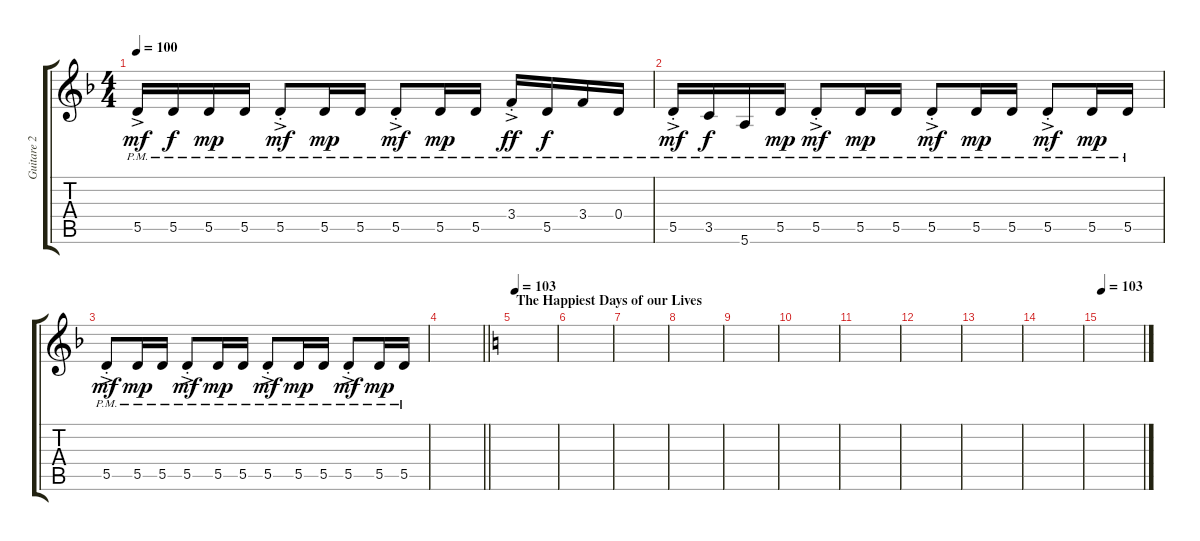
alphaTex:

\track ("Guitare 2" "Guitare 2") {instrument distortionguitar}
\staff {score tabs}
\tuning (E4 B3 G3 D3 A2 E2) {hide}
\ts (4 4)
\tempo 100
\clef g2
\ks dminor
5.5{ac pm}.16{dy mf} 5.5{pm}.16{dy f} 5.5{pm}.16{dy mp} 5.5{pm}.16 5.5{ac pm st}.8{dy mf} 5.5{pm}.16{dy mp} 5.5{pm}.16 5.5{ac pm st}.8{dy mf} 5.5{pm}.16{dy mp} 5.5{pm}.16 3.4{ac pm st}.16{dy ff} 5.5{pm}.16{dy f} 3.4{pm}.16 0.4{pm}.16 |
5.5{ac pm st}.16{dy mf} 3.5{pm}.16{dy f} 5.6{pm}.16 5.5{pm}.16{dy mp} 5.5{ac pm st}.8{dy mf} 5.5{pm}.16{dy mp} 5.5{pm}.16 5.5{ac pm st}.8{dy mf} 5.5{pm}.16{dy mp} 5.5{pm}.16 5.5{ac pm st}.8{dy mf} 5.5{pm}.16{dy mp} 5.5{pm}.16 |
5.5{ac pm st}.8{dy mf} 5.5{pm}.16{dy mp} 5.5{pm}.16 5.5{ac pm st}.8{dy mf} 5.5{pm}.16{dy mp} 5.5{pm}.16 5.5{ac pm st}.8{dy mf} 5.5{pm}.16{dy mp} 5.5{pm}.16 5.5{ac pm st}.8{dy mf} 5.5{pm}.16{dy mp} 5.5{pm}.16 |
\barLineRight lightlight
|
\section ("" "The Happiest Days of our Lives")
\tempo 103
\ks c
|
|
|
|
|
|
|
|
|
|
\tempo 103
